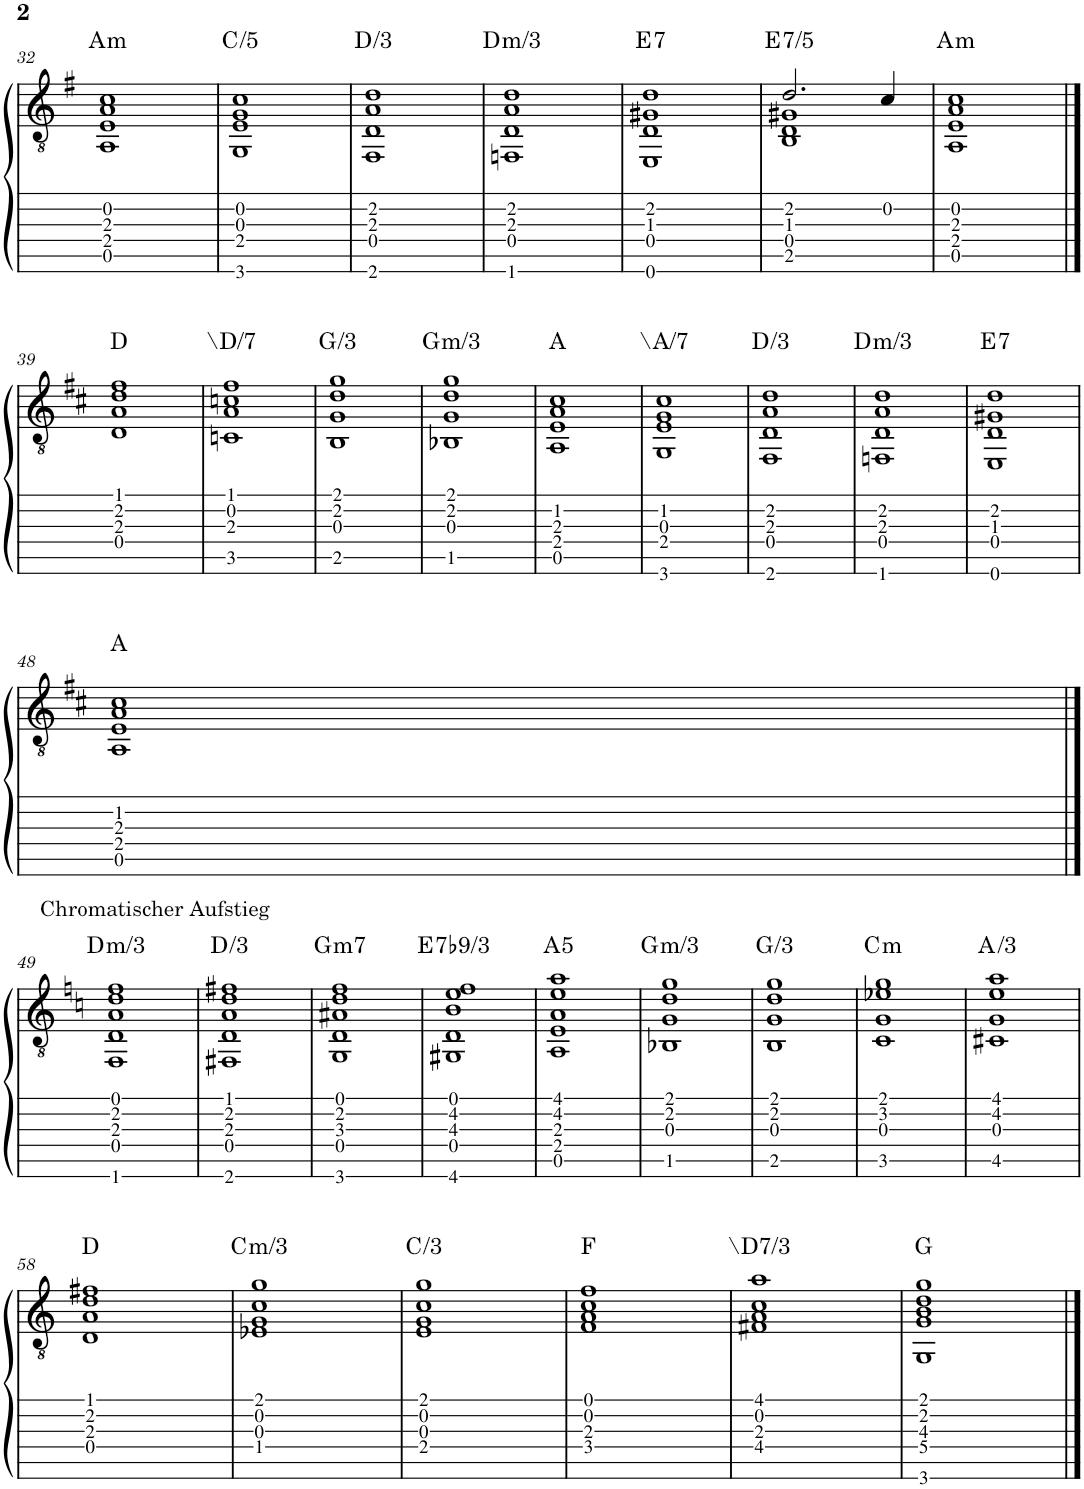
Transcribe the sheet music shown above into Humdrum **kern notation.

**kern	**kern	**harte
*part1	*part1	*part1
*staff2	*staff1	*
*I"Klassische Gitarre EADGCF	*	*
*I'Git.	*	*
!!LO:PB:g=z
*	*clefGv2	*
*k[f#]	*k[f#]	*
=32	=32	=32
!	!	!LO:H:kt=m
1AA 1E 1A 1c	1AA 1E 1A 1c	A:min
=33	=33	=33
!	!	!LO:H:kt=5
1GG 1E 1G 1c	1GG 1E 1G 1c	C:(1,5)
=34	=34	=34
!	!	!LO:H:kt=3
1FF#X 1D 1A 1d	1FF# 1D 1A 1d	D:maj
=35	=35	=35
!	!	!LO:H:kt=m3
1FF 1D 1A 1d	1FFn 1D 1A 1d	D:min
=36	=36	=36
!	!	!LO:H:kt=7
1EE 1D 1G#X 1d	1EE 1D 1G#X 1d	E:7
=37	=37	=37
*^	*^	*
!	!	!	!	!LO:H:kt=7/5
2.d	1BB 1D 1G#X	2.d/	1BB 1D 1G#X	E:maj
4c	.	4c/	.	.
*v	*v	*	*	*
*	*v	*v	*
=38	=38	=38
!	!	!LO:H:kt=m
1AA 1E 1A 1c	1AA 1E 1A 1c	A:min
!!LO:LB:g=z
==39	==39	==39
*k[f#c#]	*k[f#c#]	*
1D 1A 1d 1f#	1D 1A 1d 1f#	D:maj
=40	=40	=40
!	!	!LO:H:kt=\D/7
1C 1A 1c 1f#	1Cn 1A 1cn 1f#	N
=41	=41	=41
!	!	!LO:H:kt=3
1BB 1G 1d 1g	1BB 1G 1d 1g	G:maj
=42	=42	=42
!	!	!LO:H:kt=m3
1BB- 1G 1d 1g	1BB-X 1G 1d 1g	G:min
=43	=43	=43
1AA 1E 1A 1c#	1AA 1E 1A 1c#	A:maj
=44	=44	=44
!	!	!LO:H:kt=\A/7
1GG 1E 1G 1c#	1GG 1E 1G 1c#	N
=45	=45	=45
!	!	!LO:H:kt=3
1FF# 1D 1A 1d	1FF# 1D 1A 1d	D:maj
=46	=46	=46
!	!	!LO:H:kt=m3
1FF 1D 1A 1d	1FFn 1D 1A 1d	D:min
=47	=47	=47
!	!	!LO:H:kt=7
1EE 1D 1G# 1d	1EE 1D 1G#X 1d	E:7
!!LO:LB:g=z
=48	=48	=48
1AA 1E 1A 1c#	1AA 1E 1A 1c#	A:maj
!!LO:LB:g=z
==49	==49	==49
*k[]	*k[]	*
!	!LO:TX:a:t=Chromatischer Aufstieg	!LO:H:kt=m3
1FF 1D 1A 1d 1f	1FF 1D 1A 1d 1f	D:min
=50	=50	=50
!	!	!LO:H:kt=3
1FF# 1D 1A 1d 1f#	1FF#X 1D 1A 1d 1f#X	D:maj
=51	=51	=51
!	!	!LO:H:kt=m7
1GG 1D 1A# 1d 1f	1GG 1D 1A#X 1d 1f	G:min7
=52	=52	=52
!	!	!LO:H:kt=7
1GG# 1D 1B 1e 1f	1GG#X 1D 1B 1e 1f	E:7(3,b9)
=53	=53	=53
!	!	!LO:H:kt=5
1AA 1E 1A 1e 1a	1AA 1E 1A 1e 1a	A:(1,5)
=54	=54	=54
!	!	!LO:H:kt=m3
1BB- 1G 1d 1g	1BB-X 1G 1d 1g	G:min
=55	=55	=55
!	!	!LO:H:kt=3
1BB 1G 1d 1g	1BB 1G 1d 1g	G:maj
=56	=56	=56
!	!	!LO:H:kt=m
1C 1G 1e- 1g	1C 1G 1e-X 1g	C:min
=57	=57	=57
!	!	!LO:H:kt=3
1C# 1G 1e 1a	1C#X 1G 1e 1a	A:maj
!!LO:LB:g=z
=58	=58	=58
1D 1A 1d 1f#	1D 1A 1d 1f#X	D:maj
=59	=59	=59
!	!	!LO:H:kt=m3
1E- 1G 1c 1g	1E-X 1G 1c 1g	C:min
=60	=60	=60
!	!	!LO:H:kt=3
1E 1G 1c 1g	1E 1G 1c 1g	C:maj
=61	=61	=61
1F 1A 1c 1f	1F 1A 1c 1f	F:maj
=62	=62	=62
!	!	!LO:H:kt=\D7/3
1F# 1A 1c 1a	1F#X 1A 1c 1a	N
=63	=63	=63
1GG 1G 1B 1d 1g	1GG 1G 1B 1d 1g	G:maj
==	==	==
*-	*-	*-
